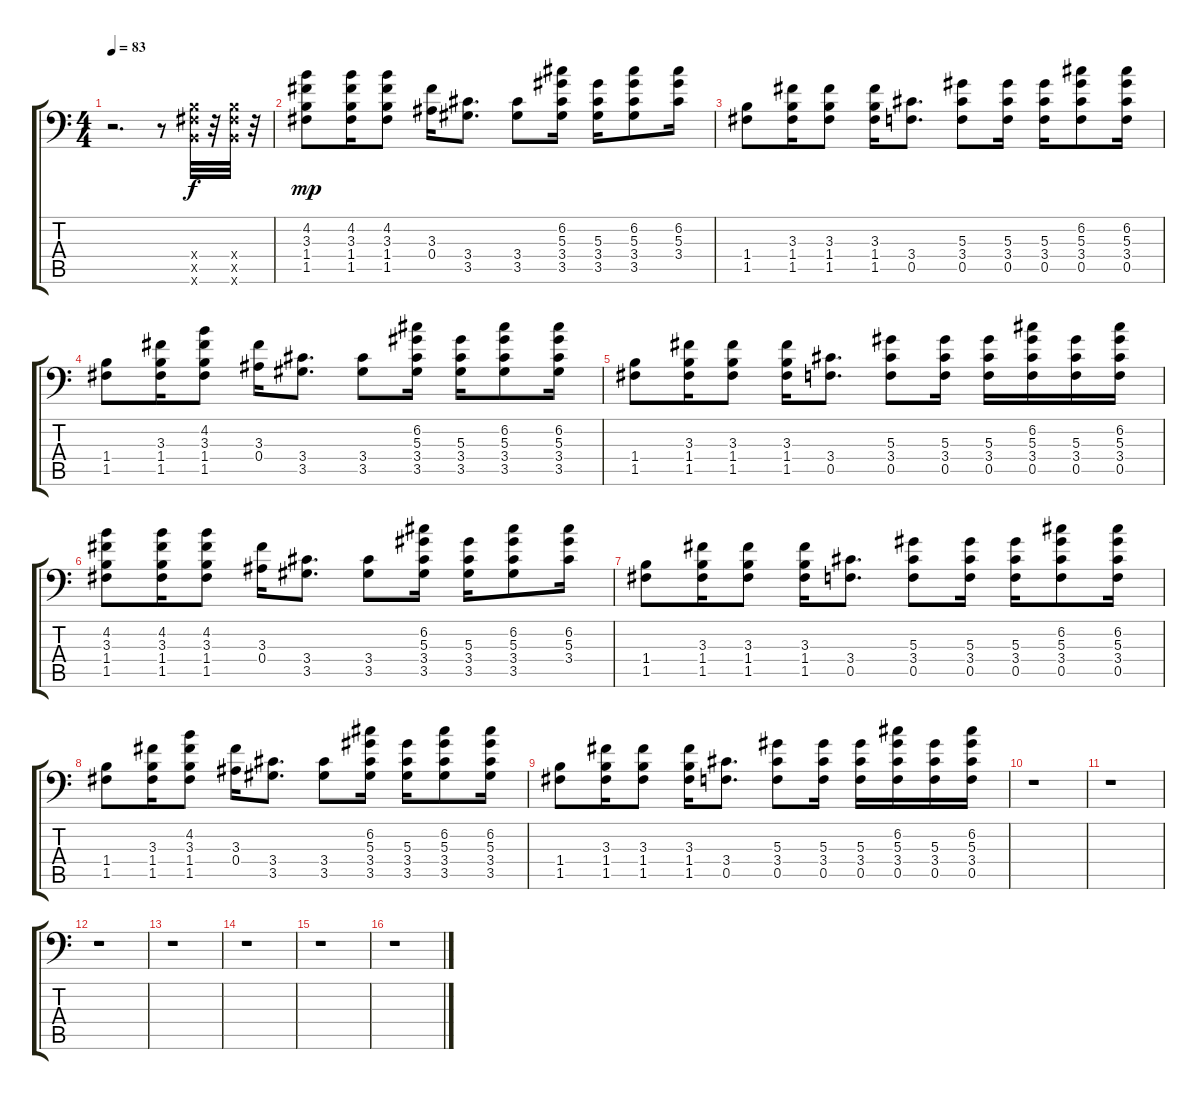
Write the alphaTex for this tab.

\track "" {instrument electricguitarclean}
\staff {score tabs}
\tuning (C4 G3 Eb3 Bb2 F2 Bb1) {hide}
\ts (4 4)
\tempo 83
\clef f4
\ks c
r.2{d dy f} r.8 (1.4{x} 1.5{x} 1.6{x}).32 r.32 (1.4{x} 1.5{x} 1.6{x}).32 r.32 |
(4.2 3.3 1.4 1.5).8{dy mp} (4.2 3.3 1.4 1.5).16 (4.2 3.3 1.4 1.5).8 (3.3 0.4).16 (3.4 3.5).8{d} (3.4 3.5).8 (6.2 5.3 3.4 3.5).16 (5.3 3.4 3.5).16 (6.2 5.3 3.4 3.5).8 (6.2 5.3 3.4).16 |
(1.4 1.5).8 (3.3 1.4 1.5).16 (3.3 1.4 1.5).8 (3.3 1.4 1.5).16 (3.4 0.5).8{d} (5.3 3.4 0.5).8 (5.3 3.4 0.5).16 (5.3 3.4 0.5).16 (6.2 5.3 3.4 0.5).8 (6.2 5.3 3.4 0.5).16 |
(1.4 1.5).8 (3.3 1.4 1.5).16 (4.2 3.3 1.4 1.5).8 (3.3 0.4).16 (3.4 3.5).8{d} (3.4 3.5).8 (6.2 5.3 3.4 3.5).16 (5.3 3.4 3.5).16 (6.2 5.3 3.4 3.5).8 (6.2 5.3 3.4 3.5).16 |
(1.4 1.5).8 (3.3 1.4 1.5).16 (3.3 1.4 1.5).8 (3.3 1.4 1.5).16 (3.4 0.5).8{d} (5.3 3.4 0.5).8 (5.3 3.4 0.5).16 (5.3 3.4 0.5).16 (6.2 5.3 3.4 0.5).16 (5.3 3.4 0.5).16 (6.2 5.3 3.4 0.5).16 |
(4.2 3.3 1.4 1.5).8 (4.2 3.3 1.4 1.5).16 (4.2 3.3 1.4 1.5).8 (3.3 0.4).16 (3.4 3.5).8{d} (3.4 3.5).8 (6.2 5.3 3.4 3.5).16 (5.3 3.4 3.5).16 (6.2 5.3 3.4 3.5).8 (6.2 5.3 3.4).16 |
(1.4 1.5).8 (3.3 1.4 1.5).16 (3.3 1.4 1.5).8 (3.3 1.4 1.5).16 (3.4 0.5).8{d} (5.3 3.4 0.5).8 (5.3 3.4 0.5).16 (5.3 3.4 0.5).16 (6.2 5.3 3.4 0.5).8 (6.2 5.3 3.4 0.5).16 |
(1.4 1.5).8 (3.3 1.4 1.5).16 (4.2 3.3 1.4 1.5).8 (3.3 0.4).16 (3.4 3.5).8{d} (3.4 3.5).8 (6.2 5.3 3.4 3.5).16 (5.3 3.4 3.5).16 (6.2 5.3 3.4 3.5).8 (6.2 5.3 3.4 3.5).16 |
(1.4 1.5).8 (3.3 1.4 1.5).16 (3.3 1.4 1.5).8 (3.3 1.4 1.5).16 (3.4 0.5).8{d} (5.3 3.4 0.5).8 (5.3 3.4 0.5).16 (5.3 3.4 0.5).16 (6.2 5.3 3.4 0.5).16 (5.3 3.4 0.5).16 (6.2 5.3 3.4 0.5).16 |
r.1 |
r.1 |
r.1 |
r.1 |
r.1 |
r.1 |
r.1
